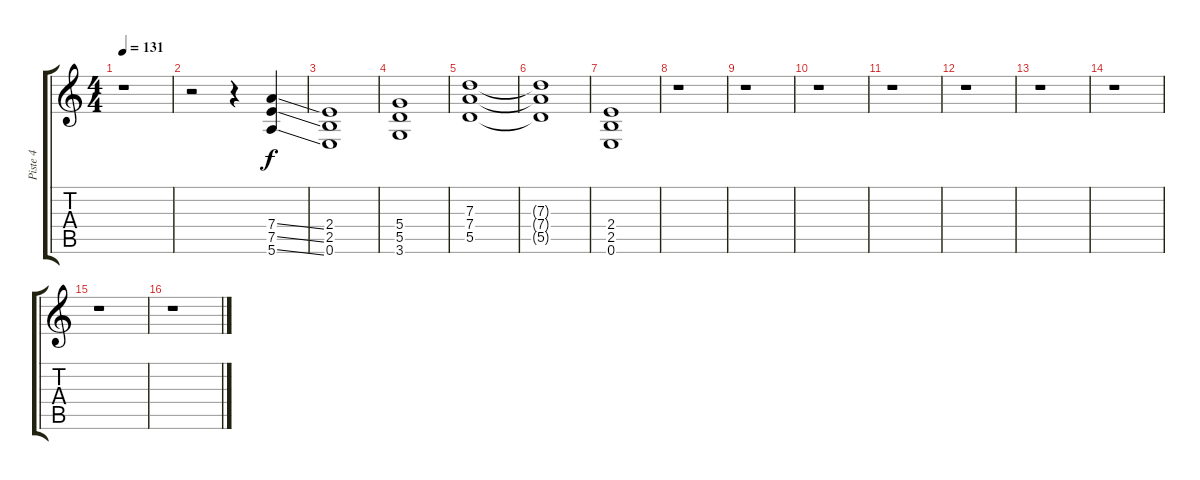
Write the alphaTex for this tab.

\track ("Piste 4" "Piste 4") {instrument overdrivenguitar}
\staff {score tabs}
\tuning (E4 B3 G3 D3 A2 E2) {hide}
\ts (4 4)
\tempo 131
\clef g2
\ks c
r.1{dy f} |
r.2 r.4 (7.4{ss} 7.5{ss} 5.6{ss}).4 |
(2.4 2.5 0.6).1 |
(5.4 5.5 3.6).1 |
(7.3 7.4 5.5).1 |
(7.3{t} 7.4{t} 5.5{t}).1 |
(2.4 2.5 0.6).1 |
r.1 |
r.1 |
r.1 |
r.1 |
r.1 |
r.1 |
r.1 |
r.1 |
r.1
